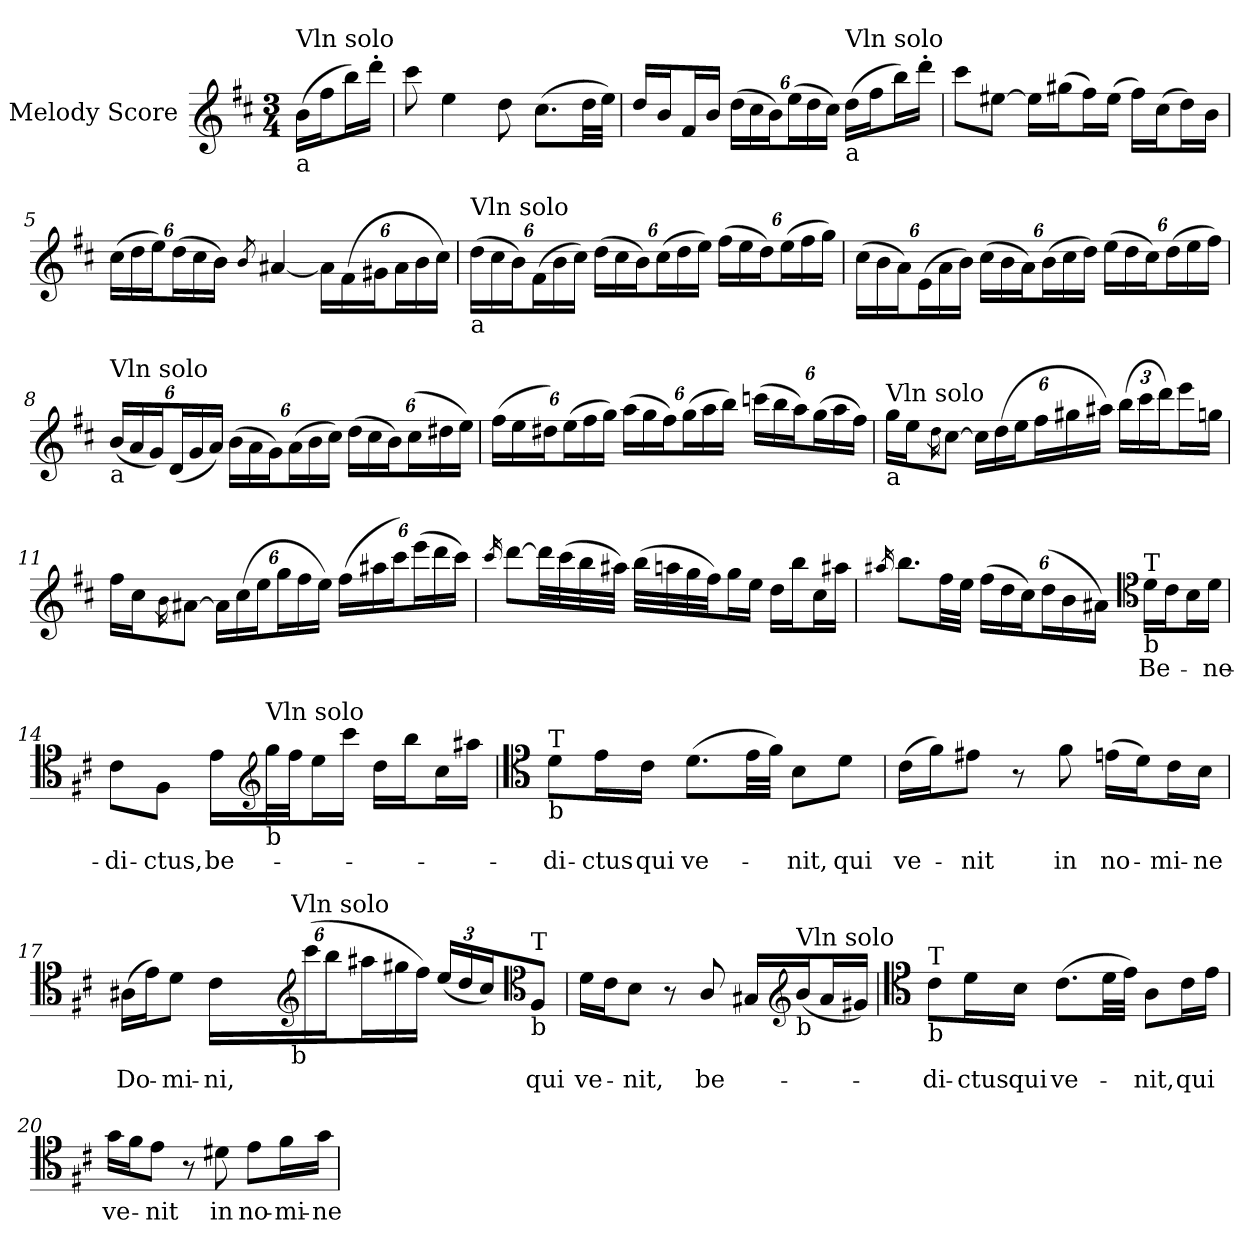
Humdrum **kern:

**kern	**text
*part1	*part1
*staff1	*staff1
*I"Melody Score	*
*k[f#c#]	*
*M3/4	*
*MM66	*
=1	=1
!LO:TX:a:t=Vln solo	!
!LO:TX:b:t=a	!
(16b\LL	.
16ff#\J	.
16bb\L)	.
16ddd'\JJ	.
=2	=2
8ccc#\	.
4ee\	.
8dd\	.
(8.cc#\L	.
32dd\LL	.
32ee\JJJ)	.
=3	=3
16dd/LL	.
16b/J	.
16f#/L	.
16b/JJ	.
*Xbrackettup	*
(24dd\LL	.
24cc#\	.
24b\J)	.
(24ee\L	.
24dd\	.
24cc#\JJ)	.
!LO:TX:a:t=Vln solo	!
!LO:TX:b:t=a	!
(16dd\LL	.
16ff#\J	.
16bb\L)	.
16ddd'\JJ	.
=4	=4
8ccc#\L	.
[8ee#X\J	.
16ee#\LL]	.
(16gg#X\J	.
16ff#\L)	.
(16ee#\JJ	.
16ff#\LL)	.
(16cc#\J	.
16dd\L)	.
16b\JJ	.
=5	=5
(24cc#\LL	.
24dd\	.
24ee\J)	.
(24dd\L	.
24cc#\	.
24b\JJ)	.
8qb/	.
[4a#X/	.
24a#\LL]	.
(24f#\	.
24g#X\J	.
24a#\L	.
24b\	.
24cc#\JJ)	.
=6	=6
!LO:TX:a:t=Vln solo	!
!LO:TX:b:t=a	!
(24dd\LL	.
24cc#\	.
24b\J)	.
(24f#\L	.
24b\	.
24cc#\JJ)	.
(24dd\LL	.
24cc#\	.
24b\J)	.
(24cc#\L	.
24dd\	.
24ee\JJ)	.
(24ff#\LL	.
24ee\	.
24dd\J)	.
(24ee\L	.
24ff#\	.
24gg\JJ)	.
=7	=7
(24cc#\LL	.
24b\	.
24a\J)	.
(24e\L	.
24a\	.
24b\JJ)	.
(24cc#\LL	.
24b\	.
24a\J)	.
(24b\L	.
24cc#\	.
24dd\JJ)	.
(24ee\LL	.
24dd\	.
24cc#\J)	.
(24dd\L	.
24ee\	.
24ff#\JJ)	.
=8	=8
!LO:TX:a:t=Vln solo	!
!LO:TX:b:t=a	!
(24b/LL	.
24a/	.
24g/J)	.
(24d/L	.
24g/	.
24a/JJ)	.
(24b\LL	.
24a\	.
24g\J)	.
(24a\L	.
24b\	.
24cc#\JJ)	.
(24dd\LL	.
24cc#\	.
24b\J)	.
(24cc#\L	.
24dd#X\	.
24ee\JJ)	.
=9	=9
(24ff#\LL	.
24ee\	.
24dd#X\J)	.
(24ee\L	.
24ff#\	.
24gg\JJ)	.
(24aa\LL	.
24gg\	.
24ff#\J)	.
(24gg\L	.
24aa\	.
24bb\JJ)	.
(24cccn\LL	.
24bb\	.
24aa\J)	.
(24gg\L	.
24aa\	.
24ff#\JJ)	.
=10	=10
!LO:TX:a:t=Vln solo	!
!LO:TX:b:t=a	!
16gg\LL	.
16ee\J	.
16qdd\	.
[8cc#\J	.
24cc#\LL]	.
(24dd\	.
24ee\J	.
24ff#\L	.
24gg#X\	.
24aa#X\JJ)	.
(24bb\LL	.
24ccc#\	.
24ddd\J)	.
16eee\L	.
16ggn\JJ	.
=11	=11
16ff#\LL	.
16cc#\J	.
16qb\	.
[8a#X\J	.
24a#\LL]	.
(24cc#\	.
24ee\J	.
24gg\L	.
24ff#\	.
24ee\JJ)	.
(24ff#\LL	.
24aa#X\	.
24ccc#\J)	.
(24eee\L	.
24ddd\	.
24ccc#\JJ)	.
=12	=12
16qccc#/	.
[8ddd\L	.
32ddd\LL]	.
(32ccc#\	.
32bb\	.
32aa#X\JJJ)	.
(32bb\LLL	.
32aan\	.
32gg\	.
32ff#\JJ)	.
16gg\L	.
16ee\JJ	.
16dd\LL	.
16bb\J	.
16cc#\L	.
16aa#X\JJ	.
=13	=13
16qaa#X/	.
8.bb\L	.
32ff#\LL	.
32ee\JJJ	.
(24ff#\LL	.
24dd\	.
24cc#\J)	.
(24dd\L	.
24b\	.
24a#X\JJ)	.
*clefC4	*
!LO:TX:a:t=T	!
!LO:TX:b:t=b	!
!	!LO:LY:b
16d\LL	Be-
16c#\J	.
16B\L	.
!	!LO:LY:b
16d\JJ	-ne-
=14	=14
!	!LO:LY:b
8c#\L	-di-
!	!LO:LY:b
8F#\J	-ctus,
!	!LO:LY:b
16e\LL	be-
*clefG2	*
!LO:TX:a:t=Vln solo	!
!LO:TX:b:t=b	!
32gg\L	.
32ff#\JJ	.
16ee\L	.
16ccc#\JJ	.
16dd\LL	.
16bb\J	.
16cc#\L	.
16aa#X\JJ	.
=15	=15
*clefC4	*
!LO:TX:a:t=T	!
!LO:TX:b:t=b	!
!	!LO:LY:b
8d\L	-di-
!	!LO:LY:b
16e\L	-ctus
!	!LO:LY:b
16c#\JJ	qui
!	!LO:LY:b
(8.d\L	ve-
32e\LL	.
32f#\JJJ)	.
!	!LO:LY:b
8B\L	-nit,
!	!LO:LY:b
8d\J	qui
=16	=16
!	!LO:LY:b
(16c#\LL	ve-
16f#\J)	.
!	!LO:LY:b
8e#X\J	-nit
8r	.
!	!LO:LY:b
8f#\	in
!	!LO:LY:b
(16en\LL	no-
16d\J)	.
!	!LO:LY:b
16c#\L	-mi-
!	!LO:LY:b
16B\JJ	-ne
=17	=17
!	!LO:LY:b
(16A#X\LL	Do-
16e\J)	.
!	!LO:LY:b
8d\J	-mi-
!	!LO:LY:b
24c#\LL	-ni,
*clefG2	*
!LO:TX:a:t=Vln solo	!
!LO:TX:b:t=b	!
(24ccc#\	.
24bb\J	.
24aa#X\L	.
24gg#X\	.
24ff#\JJ)	.
(24ee/LL	.
24dd/	.
24cc#/J)	.
*clefC4	*
!LO:TX:a:t=T	!
!LO:TX:b:t=b	!
!	!LO:LY:b
8F#/J	qui
=18	=18
!	!LO:LY:b
16d\LL	ve-
16c#\J	.
!	!LO:LY:b
8B\J	-nit,
8r	.
!	!LO:LY:b
8A/	be-
16G#X/LL	.
*clefG2	*
!LO:TX:a:t=Vln solo	!
!LO:TX:b:t=b	!
(16b/J	.
16a/L	.
16g#X/JJ)	.
=19	=19
*clefC4	*
!LO:TX:a:t=T	!
!LO:TX:b:t=b	!
!	!LO:LY:b
8c#\L	-di-
!	!LO:LY:b
16d\L	-ctus
!	!LO:LY:b
16B\JJ	qui
!	!LO:LY:b
(8.c#\L	ve-
32d\LL	.
32e\JJJ)	.
!	!LO:LY:b
8A\L	-nit,
!	!LO:LY:b
16c#\L	qui
16e\JJ	.
=20	=20
!	!LO:LY:b
16g\LL	ve-
16f#\J	.
!	!LO:LY:b
8e\J	-nit
8r	.
!	!LO:LY:b
8d#X\	in
!	!LO:LY:b
8e\L	no-
!	!LO:LY:b
16f#\L	-mi-
!	!LO:LY:b
16g\JJ	-ne
=	=
*-	*-
